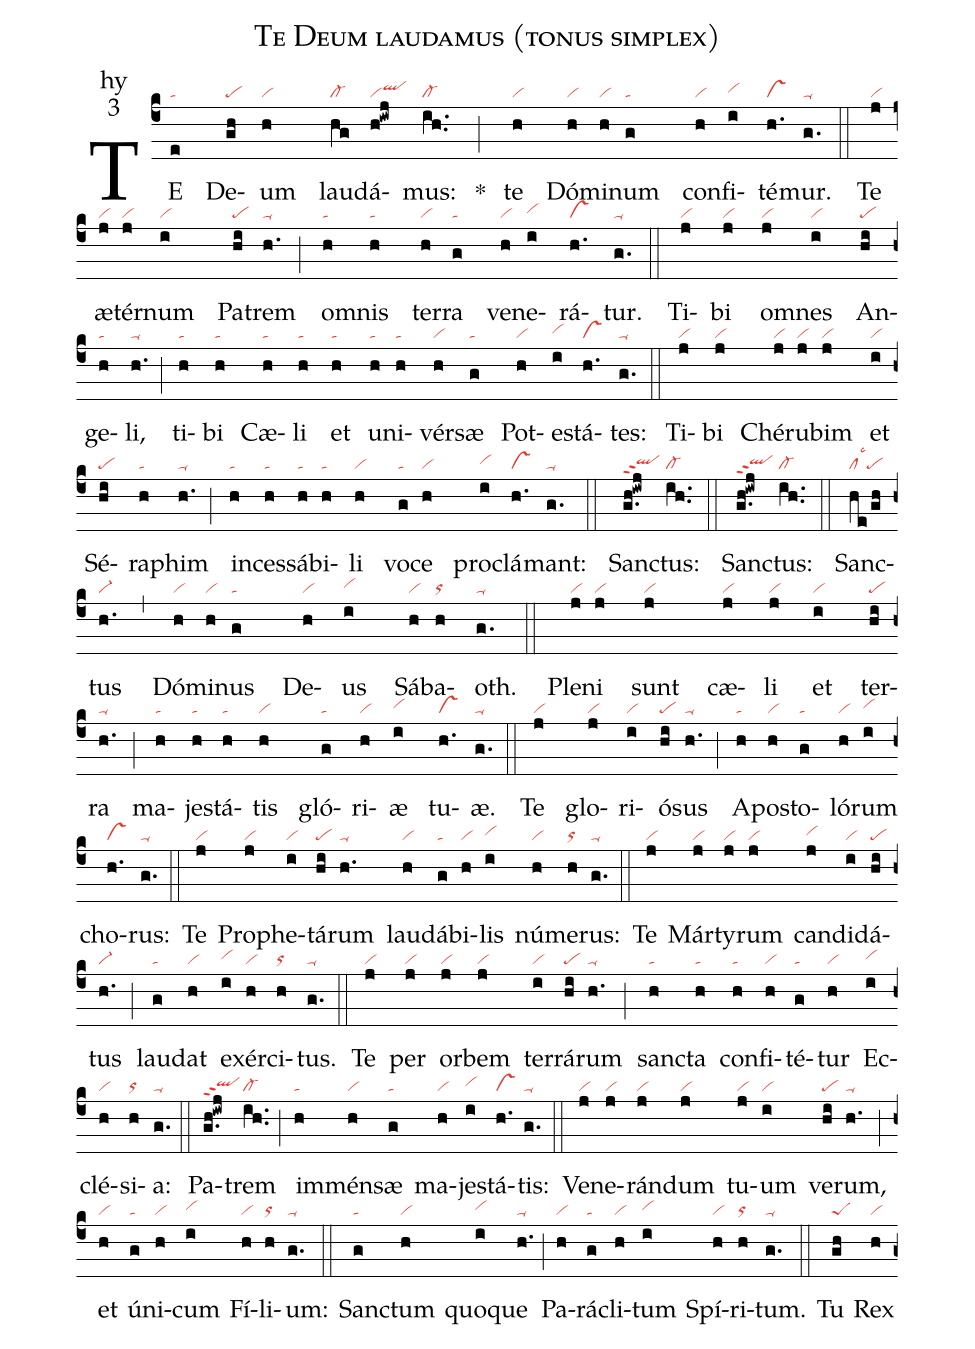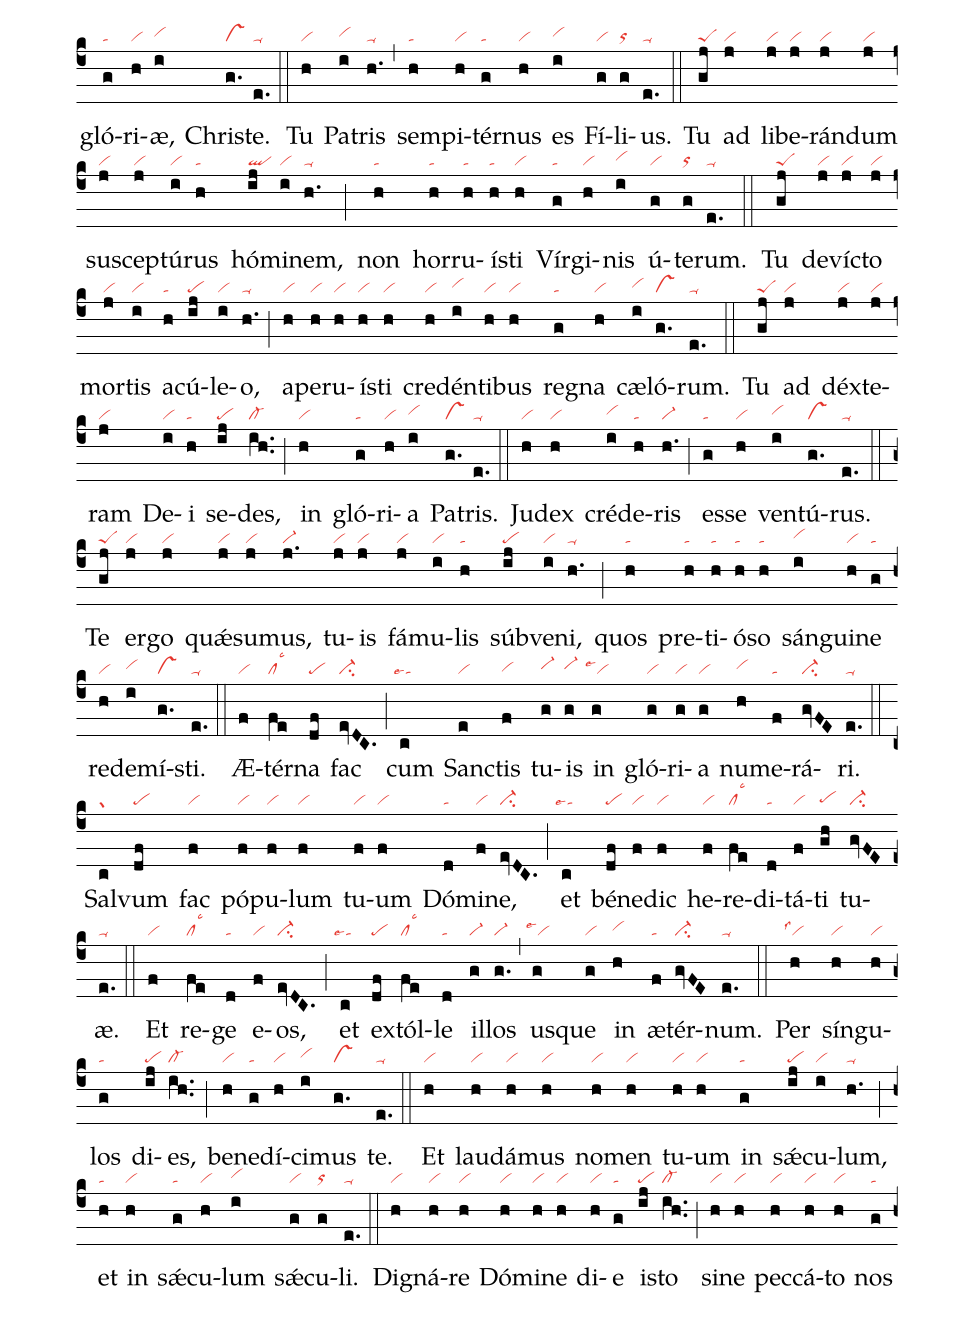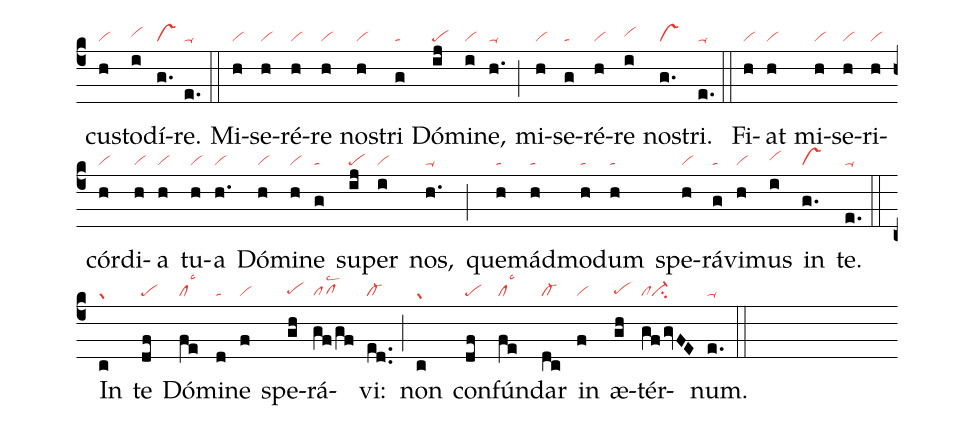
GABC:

name:Te Deum laudamus (tonus simplex);
office-part:hy;
mode:3;
nabc-lines:1;
%%
(c4) TE(e|ta) De(gh|pe)um(h|vi) lau(hg|cl-)dá(h!iwj|viqlhi)mus:(ih..|cl-) *(;) te(h|vi) Dó(h|vi)mi(h|vi)num(g|ta) con(h|vi)fi(i|vihh)té(h.|vs)mur.(g.|ta-) (::)
Te(jz|vi) æ(j|vi)tér(j|vi)num(i|vi) Pa(hi|pe)trem(h.|ta-) (;) om(h|ta)nis(h|ta) ter(h|vi)ra(g|ta) ve(h|vi)ne(i|vihh)rá(h.|vs)tur.(g.|ta-) (::)
Ti(j|vi)bi(j|vi) om(j|vi)nes(i|vi) An(hiz|pe)ge(h|ta)li,(h.|ta-) (;) ti(h|ta)bi(h|ta) Cæ(h|ta)li(h|ta) et(h|ta) u(h|ta)ni(h|ta)vér(h|vi)sæ(g|ta) Pot(h|vi)e(i|vihh)stá(h.|vs)tes:(g.|ta-) (::)
Ti(j|vi)bi(j|vi) Ché(j|vi)ru(j|vi)bim(j|vi) et(iz|vi) Sé(hi|pe)ra(h|ta)phim(h.|ta-) (;) in(h|ta)ces(h|ta)sá(h|ta)bi(h|ta)li(h|vi) vo(g|ta)ce(h|vi) pro(i|vihh)clá(h.|vs)mant:(g.|ta-) (::)
Sanc(g.h!iwj|qlhhppt2)tus:(ih..|cl-) (::)
Sanc(g.h!iwj|qlhhppt2)tus:(ih..|cl-) (::)
Sanc(he/gh|cllsc3pe)tus(h.|vi-) (,) Dó(h|vi)mi(h|vi)nus(g|ta) De(h|vi)us(i|vihh) Sá(h|vi)ba(h|orhg)oth.(g.|ta-) (::)
Ple(j|vi)ni(j|vi) sunt(j|vi) cæ(j|vi)li(j|vi) et(i|vi) ter(hiz|pe)ra(h.|ta-) (;) ma(h|ta)je(h|ta)stá(h|ta)tis(h|vi) gló(g|ta)ri(h|vi)æ(i|vihh) tu(h.|vs)æ.(g.|ta-) (::)
Te(j|vi) glo(j|vi)ri(i|vi)ó(hi|pe)sus(h.|ta-) (;) A(h|ta)po(h|vi)sto(g|ta)ló(h|vi)rum(iz|vihh) cho(h.|vs)rus:(g.|ta-) (::)
Te(j|vi) Pro(j|vi)phe(i|vi)tá(hi|pe)rum(h.|ta-) (;|) lau(h|vi)dá(g|ta)bi(h|vi)lis(i|vihh) nú(h|vi)me(h|orhg)rus:(g.|ta-) (::)
Te(j|vi) Már(j|vi)ty(j|vi)rum(j|vi) can(j|vihh)di(i|vi)dá(hi|pe)tus(h.|vi-) (;) lau(g|ta)dat(h|vi) ex(i|vihh)ér(h|vi)ci(h|orhg)tus.(g.|ta-) (::)
Te(j|vi) per(j|vi) or(j|vi)bem(j|vi) ter(i|vi)rá(hi|pe)rum(h.|ta-) (;) sanc(h|ta)ta(h|ta) con(h|ta)fi(h|vi)té(g|ta)tur(h|vi) Ec(i|vihh)clé(h|vi)si(h|orhg)a:(g.|ta-) (::)
Pa(g.h!iwj|qlhhppt2)trem(ih..|cl-) (;) im(h|ta)mén(h|vi)sæ(g|ta) ma(h|vi)je(i|vihh)stá(h.|vs)tis:(g.|ta-) (::)
Ve(j|vi)ne(j|vi)rán(j|vi)dum(j|vi) tu(j|vi)um(i|vi) ve(hi|pe)rum,(h.|ta-) (;) et(h|vi) ú(g|ta)ni(h|vi)cum(i|vihh) Fí(h|vi)li(h|orhg)um:(g.|ta-) (::)
Sanc(g|ta)tum(h|vi) quo(i|vihh)que(h.|ta-) (;) Pa(h|vi)rá(g|ta)cli(h|vi)tum(i|vihh) Spí(h|vi)ri(h|orhg)tum.(g.|ta-) (::)
Tu(gh|peS) Rex(h|vi) gló(g|ta)ri(h|vi)æ,(i|vihh) Chri(g.|vs)ste.(e.|ta-) (::)
Tu(h|vi) Pa(i|vihh)tris(h.|ta-) (,) sem(h|ta)pi(h|vi)tér(g|ta)nus(h|vi) es(i|vihh) Fí(g|vi)li(g|orhg)us.(e.|ta-) (::)
Tu(gj|peS) ad(j|vi) li(j|vi)be(j|vi)rán(j|vi)dum(j|vi) su(j|vi)scep(j|vi)tú(i|vi)rus(h|ta) hó(ij|ql)mi(i|vi)nem,(h.|ta-) (;) non(h|ta) hor(h|ta)ru(h|ta)í(h|ta)sti(h|vi) Vír(g|ta)gi(h|vi)nis(i|vihh) ú(g|vi)te(g|orhg)rum.(e.|ta-) (::)
Tu(gj|peS) de(j|vi)víc(j|vi)to(j|vi) mor(j|vi)tis(i|vi) a(h|ta)cú(ij|pe)le(i|vi)o,(h.|ta-) (;) a(h|vi)pe(h|vi)ru(h|vi)í(h|vi)sti(h|vi) cre(h|vi)dén(i|vihh)ti(h|vi)bus(h|vi) re(g|ta)gna(h|vi) cæ(i|vihh)ló(g.|vs)rum.(e.|ta-) (::)
Tu(gj|peS) ad(j|vi) déx(j|vi)te(j|vi)ram(j|vi) De(i|vi)i(h|ta) se(ij|pe)des,(ih..|cl-) (;) in(h|vi) gló(g|ta)ri(h|vi)a(i|vihh) Pa(g.|vs)tris.(e.|ta-) (::)
Ju(h|vi)dex(h|vi) cré(i|vihh)de(h|ta)ris(h.|vi-) (;) es(g|ta)se(h|vi) ven(i|vihh)tú(g.|vs)rus.(e.|ta-) (::)
Te(gj|peS) er(j|vi)go(j|vi) quǽ(j|vi)su(j|vi)mus,(j.|vi-) tu(j|vi)is(j|vi) fá(j|vi)mu(i|vi)lis(h|ta) súb(ij|pe)ve(i|vi)ni,(h.|ta-) (;) quos(h|ta) pre(h|ta)ti(h|ta)ó(h|ta)so(h|ta) sán(i|vihh)gui(h|vi)ne(g|ta) red(h|vi)e(i|vihh)mí(g.|vs)sti.(e.|ta-) (::)
Æ(f|vi)tér(fe|cllsc3)na(df|pe) fac(evDC.|ci-) (;) cum(c|``talse1) Sanc(e|vi)tis(f|vihg) tu(g|vi-hh)is(g|vi-hh) in(g|``vilse1) gló(g|vi)ri(g|vi)a(g|vi) nu(h|vihh)me(f|ta)rá(gvFE|ci-)ri.(e.|ta-) (::)
Sal(c|gr)vum(df|pe) fac(f|vi) pó(f|vi)pu(f|vi)lum(f|vi) tu(f|vi)um(f|vi) Dó(d|ta)mi(f|vi)ne,(evDC.|ci-) (;) et(c|``talse1) bé(df|pe)ne(f|vi)dic(f|vi) he(f|vi)re(fe|cllsc3)di(d|ta)tá(f|vi)ti(gh|pehg) tu(gvFE|ci-)æ.(e.|ta-) (::)
Et(f|vi) re(fe|cllsc3)ge(d|ta) e(f|vi)os,(evDC.|ci-) (;) et(c|``talse1) ex(df|pe)tól(fe|cllsc3)le(d|ta) il(g|vi-)los(g.|vi-) (,) us(g|``vilse1)que(g|vi) in(h|vihh) æ(f|ta)tér(gvFE|ci-)num.(e.|ta-) (::)
Per(h|``vilss1) sín(h|vi)gu(h|vi)los(g|ta) di(ij|pe)es,(ih..|cl-) (;) be(h|vi)ne(g|ta)dí(h|vi)ci(i|vihh)mus(g.|vs) te.(e.|ta-) (::)
Et(h|vi) lau(h|vi)dá(h|vi)mus(h|vi) no(h|vi)men(h|vi) tu(h|vi)um(h|vi) in(g|ta) sǽ(ij|pe)cu(i|vi)lum,(h.|ta-) (;) et(h|ta) in(h|vi) sǽ(g|ta)cu(h|vi)lum(i|vihh) sǽ(g|vi)cu(g|orhg)li.(e.|ta-) (::)
Di(h|vi)gná(h|vi)re(h|vi) Dó(h|vi)mi(h|vi)ne(h|vi) di(h|vi)e(g|ta) i(ij|pe)sto(ih..|cl-) (;) si(h|vi)ne(h|vi) pec(h|vi)cá(h|vi)to(h|vi) nos(g|ta) cu(h|vi)sto(i|vihh)dí(g.|vs)re.(e.|ta-) (::)
Mi(h|vi)se(h|vi)ré(h|vi)re(h|vi) no(h|vi)stri(g|ta) Dó(ij|pe)mi(i|vi)ne,(h.|ta-) (;) mi(h|vi)se(g|ta)ré(h|vi)re(i|vihh) no(g.|vs)stri.(e.|ta-) (::)
Fi(h|vi)at(h|vi) mi(h|vi)se(h|vi)ri(h|vi)cór(h|vi)di(h|vi)a(h|vi) tu(h|vi)a(h.|vi) Dó(h|vi)mi(h|vi)ne(g|ta) su(ij|pe)per(i|vi) nos,(h.|ta-) (;) quem(h|ta)ád(h|ta)mo(h|ta)dum(h|ta) spe(h|vi)rá(g|ta)vi(h|vi)mus(i|vihh) in(g.|vs) te.(e.|ta-) (::)
In(c|gr) te(df|pe) Dó(fe|cllsc3)mi(d|ta)ne(f|vi) spe(gh|pehg)rá(gf/gf|pflsc2)vi:(ed..|cl-) (;) non(c|gr) con(df|pe)fún(fe|cllsc3)dar(dc|cl-) in(f|vi) æ(gh|pehg)tér(gfgvFE|clci-)num.(e.|ta-) (::)
